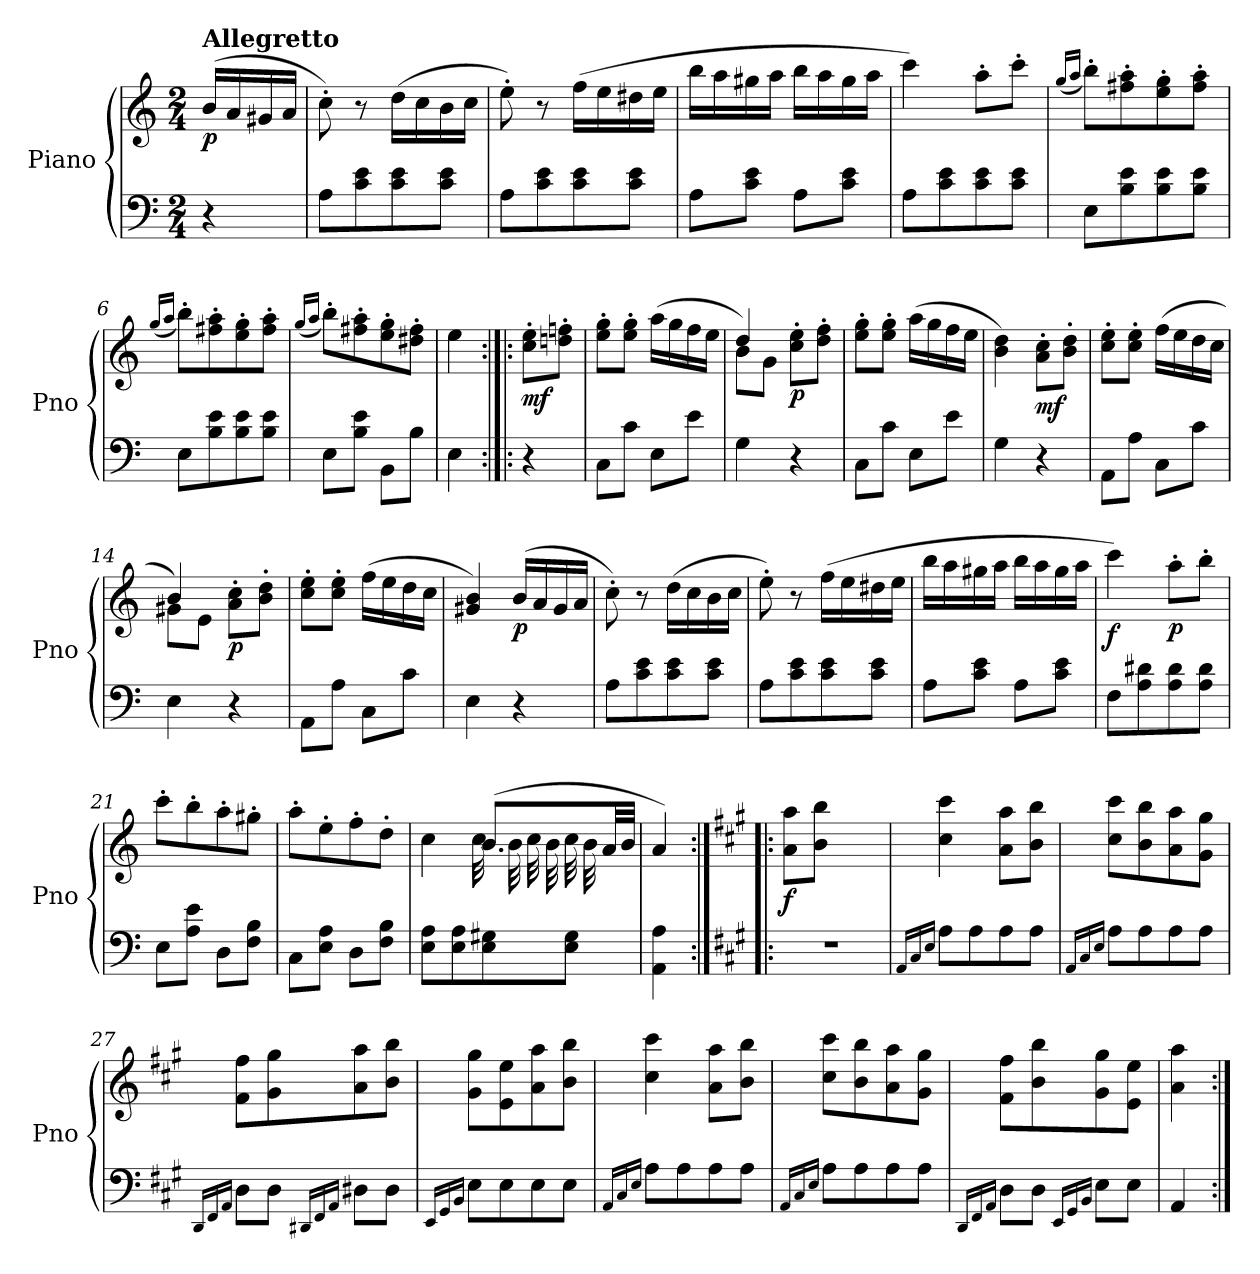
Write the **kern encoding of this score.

**kern	**kern	**dynam
*part1	*part1	*part1
*staff2	*staff1	*staff1/2
*I"Piano	*	*
*I'Pno	*	*
*clefF4	*clefG2	*
*k[]	*k[]	*
*M2/4	*M2/4	*
=	=	=
!	!LO:TX:a:B:t=Allegretto	!
!	!	!LO:DY:b
4r	(>16b/LL	p
.	16a/	.
.	16g#X/	.
.	16a/JJ	.
=1	=1	=1
8A\L	8cc'\)	.
8c\ 8e\	8r	.
8c\ 8e\	(>16dd\LL	.
.	16cc\	.
8c\ 8e\J	16b\	.
.	16cc\JJ	.
=2	=2	=2
8A\L	8ee'\)	.
8c\ 8e\	8r	.
8c\ 8e\	(>16ff\LL	.
.	16ee\	.
8c\ 8e\J	16dd#X\	.
.	16ee\JJ	.
=3	=3	=3
8A\L	16bb\LL	.
.	16aa\	.
8c\ 8e\J	16gg#X\	.
.	16aa\JJ	.
8A\L	16bb\LL	.
.	16aa\	.
8c\ 8e\J	16gg#\	.
.	16aa\JJ	.
=4	=4	=4
8A\L	4ccc\)	.
8c\ 8e\	.	.
8c\ 8e\	8aa'\L	.
8c\ 8e\J	8ccc'\J	.
!!LO:LB:g=z
=5	=5	=5
.	(<16qgg/LL	.
.	16qaa/JJ	.
8E\L	8bb'\L)	.
8B\ 8e\	8ff#X\' 8aa\'	.
8B\ 8e\	8ee\' 8gg\'	.
8B\ 8e\J	8ff#\' 8aa\'J	.
=6	=6	=6
.	(<16qgg/LL	.
.	16qaa/JJ	.
8E\L	8bb'\L)	.
8B\ 8e\	8ff#X\' 8aa\'	.
8B\ 8e\	8ee\' 8gg\'	.
8B\ 8e\J	8ff#\' 8aa\'J	.
=7	=7	=7
.	(<16qgg/LL	.
.	16qaa/JJ	.
8E\L	8bb'\L)	.
8B\ 8e\J	8ff#X\' 8aa\'	.
8BB\L	8ee\' 8gg\'	.
8B\J	8dd#X\' 8ff#\'J	.
=8	=8	=8
4E\	4ee\	.
=8:|!|:	=8:|!|:	=8:|!|:
!	!	!LO:DY:b
4r	8cc\' 8ee\'L	mf
.	8ddn\' 8ffn\'J	.
=9	=9	=9
8C\L	8ee\' 8gg\'L	.
8c\J	8ee\' 8gg\'J	.
8E\L	(>16aa\LL	.
.	16gg\	.
8e\J	16ff\	.
.	16ee\JJ	.
!!LO:LB:g=z
=10	=10	=10
*	*^	*
4G\	4dd/)	8b\L	.
.	.	8g\J	.
!	!	!	!LO:DY:b
4r	8cc\' 8ee\'L	4ryy	p
.	8dd\' 8ff\'J	.	.
*	*v	*v	*
=11	=11	=11
8C\L	8ee\' 8gg\'L	.
8c\J	8ee\' 8gg\'J	.
8E\L	(>16aa\LL	.
.	16gg\	.
8e\J	16ff\	.
.	16ee\JJ	.
=12	=12	=12
4G\	4b\ 4dd\)	.
!	!	!LO:DY:b
4r	8a\' 8cc\'L	mf
.	8b\' 8dd\'J	.
=13	=13	=13
8AA\L	8cc\' 8ee\'L	.
8A\J	8cc\' 8ee\'J	.
8C\L	(>16ff\LL	.
.	16ee\	.
8c\J	16dd\	.
.	16cc\JJ	.
=14	=14	=14
*	*^	*
4E\	4b/)	8g#X\L	.
.	.	8e\J	.
!	!	!	!LO:DY:b
4r	8a\' 8cc\'L	4ryy	p
.	8b\' 8dd\'J	.	.
*	*v	*v	*
=15	=15	=15
8AA\L	8cc\' 8ee\'L	.
8A\J	8cc\' 8ee\'J	.
8C\L	(>16ff\LL	.
.	16ee\	.
8c\J	16dd\	.
.	16cc\JJ	.
!!LO:LB:g=z
=16	=16	=16
4E\	4g#X/ 4b/)	.
!	!	!LO:DY:b
4r	(>16b/LL	p
.	16a/	.
.	16g#/	.
.	16a/JJ	.
=17	=17	=17
8A\L	8cc'\)	.
8c\ 8e\	8r	.
8c\ 8e\	(>16dd\LL	.
.	16cc\	.
8c\ 8e\J	16b\	.
.	16cc\JJ	.
=18	=18	=18
8A\L	8ee'\)	.
8c\ 8e\	8r	.
8c\ 8e\	(>16ff\LL	.
.	16ee\	.
8c\ 8e\J	16dd#X\	.
.	16ee\JJ	.
=19	=19	=19
!	!	!LO:DY:b
8A\L	16bb\LL	other-dynamics
.	16aa\	.
8c\ 8e\J	16gg#X\	.
.	16aa\JJ	.
8A\L	16bb\LL	.
.	16aa\	.
8c\ 8e\J	16gg#\	.
.	16aa\JJ	.
=20	=20	=20
!	!	!LO:DY:b
8F\L	4ccc\)	f
8A\ 8d#X\	.	.
!	!	!LO:DY:b
8A\ 8d#\	8aa'\L	p
8A\ 8d#\J	8bb'\J	.
!!LO:LB:g=z
=21	=21	=21
8E\L	8ccc'\L	.
8A\ 8e\J	8bb'\	.
8D\L	8aa'\	.
8F\ 8B\J	8gg#X'\J	.
=22	=22	=22
8C\L	8aa'\L	.
8E\ 8A\J	8ee'\	.
8D\L	8ff'\	.
8F\ 8B\J	8dd'\J	.
=23	=23	=23
*	*^	*
8E\ 8A\L	4cc\	4ryy	.
8E\ 8A\	.	.	.
8E\ 8G#X\	(<8.b/L	32cc!	.
.	.	32b!	.
.	.	32cc!	.
.	.	32b!	.
8E\ 8G#\J	.	32cc!	.
.	.	32b!	.
.	32a/LL	16ryy	.
.	32b/JJJ	.	.
*	*v	*v	*
=24	=24	=24
4AA\ 4A\	4a/)	.
=24:|!|:	=24:|!|:	=24:|!|:
*k[f#c#g#]	*k[f#c#g#]	*
!	!	!LO:DY:b
2r	8a\ 8aa\L	f
.	8b\ 8bb\J	.
.	4ryy	.
=25	=25	=25
16qAA/LL	.	.
16qC#/	.	.
16qE/JJ	.	.
8A\L	4cc#\ 4ccc#\	.
8A\	.	.
8A\	8a\ 8aa\L	.
8A\J	8b\ 8bb\J	.
!!LO:PB:g=z
=26	=26	=26
16qAA/LL	.	.
16qC#/	.	.
16qE/JJ	.	.
8A\L	8cc#\ 8ccc#\L	.
8A\	8b\ 8bb\	.
8A\	8a\ 8aa\	.
8A\J	8g#\ 8gg#\J	.
=27	=27	=27
16qDD/LL	.	.
16qFF#/	.	.
16qAA/JJ	.	.
8D\L	8f#\ 8ff#\L	.
8D\J	8g#\ 8gg#\	.
16qDD#X/LL	.	.
16qFF#/	.	.
16qAA/JJ	.	.
8D#X\L	8a\ 8aa\	.
8D#\J	8b\ 8bb\J	.
=28	=28	=28
16qEE/LL	.	.
16qGG#/	.	.
16qBB/JJ	.	.
8E\L	8g#\ 8gg#\L	.
8E\	8e\ 8ee\	.
8E\	8a\ 8aa\	.
8E\J	8b\ 8bb\J	.
=29	=29	=29
16qAA/LL	.	.
16qC#/	.	.
16qE/JJ	.	.
8A\L	4cc#\ 4ccc#\	.
8A\	.	.
8A\	8a\ 8aa\L	.
8A\J	8b\ 8bb\J	.
=30	=30	=30
16qAA/LL	.	.
16qC#/	.	.
16qE/JJ	.	.
8A\L	8cc#\ 8ccc#\L	.
8A\	8b\ 8bb\	.
8A\	8a\ 8aa\	.
8A\J	8g#\ 8gg#\J	.
!!LO:LB:g=z
=31	=31	=31
16qDD/LL	.	.
16qFF#/	.	.
16qAA/JJ	.	.
8D\L	8f#\ 8ff#\L	.
8D\J	8b\ 8bb\	.
16qEE/LL	.	.
16qGG#/	.	.
16qBB/JJ	.	.
8E\L	8g#\ 8gg#\	.
8E\J	8e\ 8ee\J	.
=32	=32	=32
4AA/	4a\ 4aa\	.
=:|!	=:|!	=:|!
*-	*-	*-
